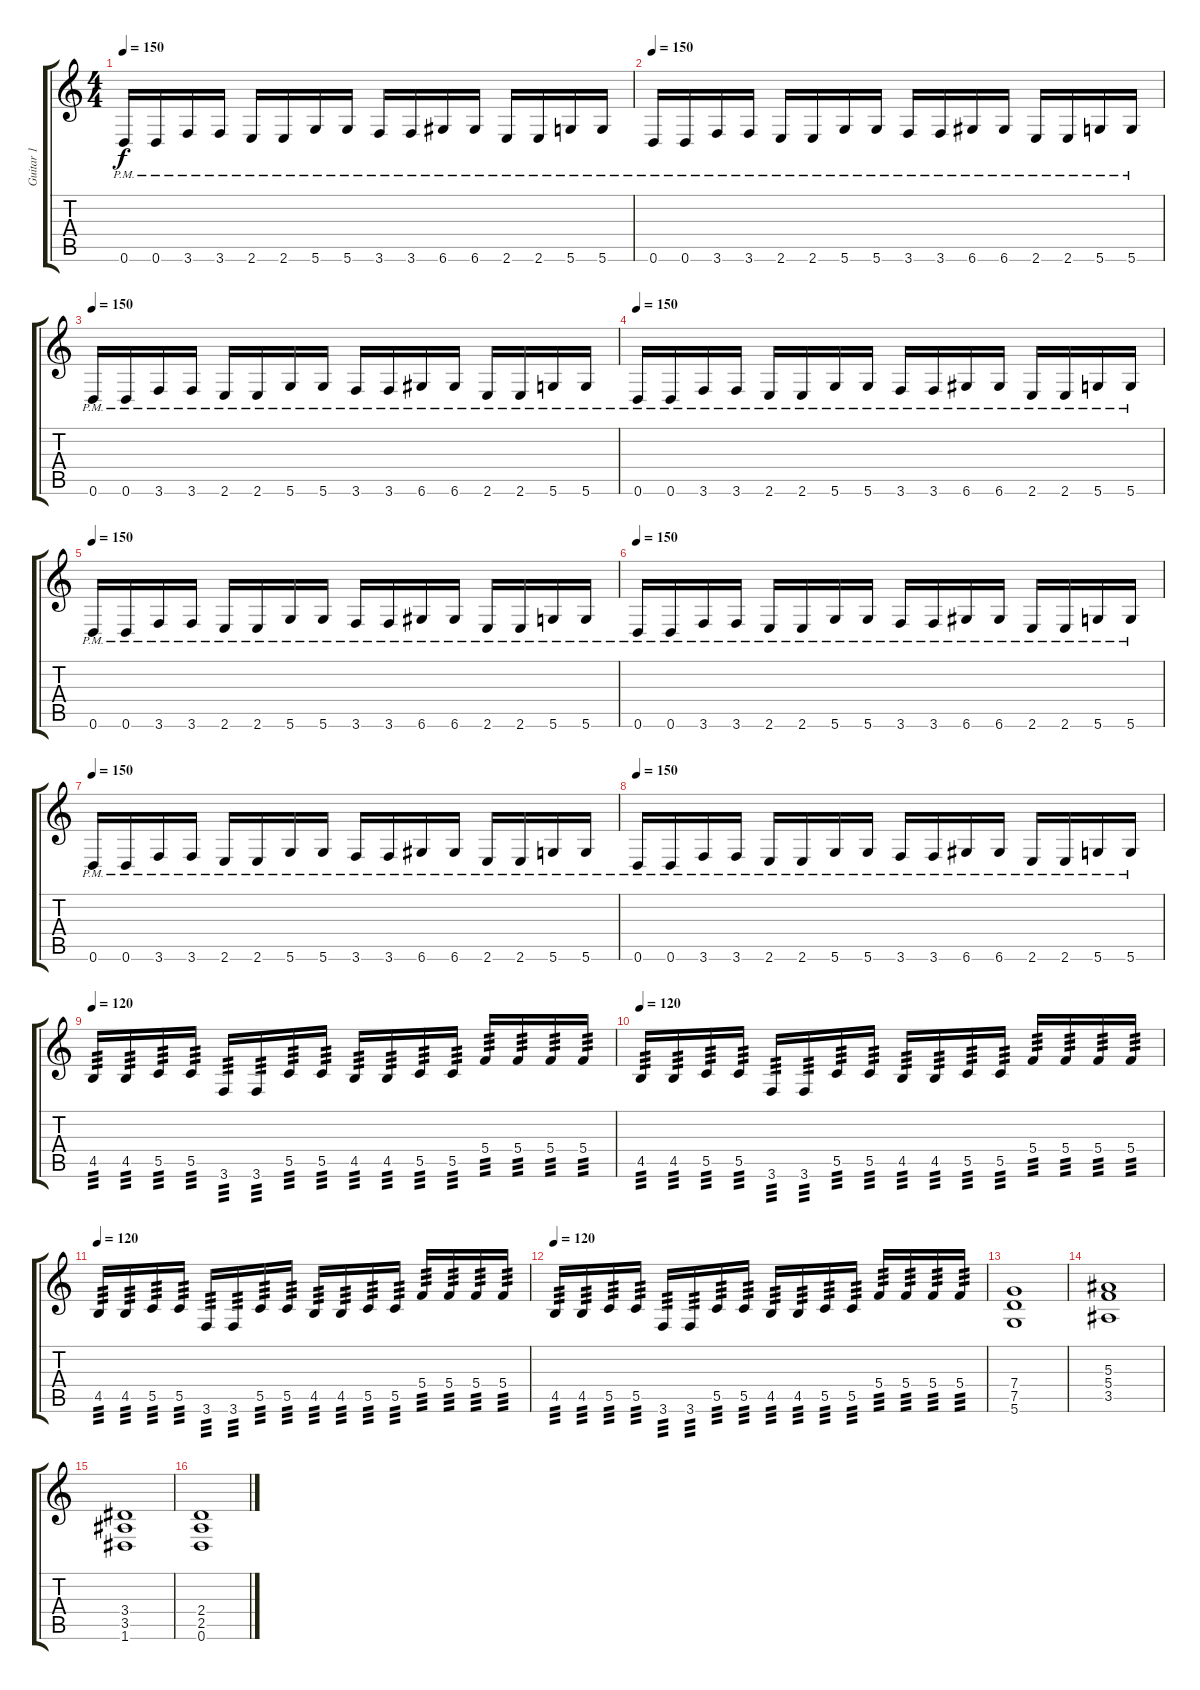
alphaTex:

\track ("Guitar 1" "Guitar 1") {instrument distortionguitar}
\staff {score tabs}
\tuning (D4 A3 F3 C3 G2 D2) {hide}
\ts (4 4)
\tempo 150
\clef g2
\ks c
0.6{pm}.16{dy f} 0.6{pm}.16 3.6{pm}.16 3.6{pm}.16 2.6{pm}.16 2.6{pm}.16 5.6{pm}.16 5.6{pm}.16 3.6{pm}.16 3.6{pm}.16 6.6{pm}.16 6.6{pm}.16 2.6{pm}.16 2.6{pm}.16 5.6{pm}.16 5.6{pm}.16 |
\tempo 150
0.6{pm}.16 0.6{pm}.16 3.6{pm}.16 3.6{pm}.16 2.6{pm}.16 2.6{pm}.16 5.6{pm}.16 5.6{pm}.16 3.6{pm}.16 3.6{pm}.16 6.6{pm}.16 6.6{pm}.16 2.6{pm}.16 2.6{pm}.16 5.6{pm}.16 5.6{pm}.16 |
\tempo 150
0.6{pm}.16 0.6{pm}.16 3.6{pm}.16 3.6{pm}.16 2.6{pm}.16 2.6{pm}.16 5.6{pm}.16 5.6{pm}.16 3.6{pm}.16 3.6{pm}.16 6.6{pm}.16 6.6{pm}.16 2.6{pm}.16 2.6{pm}.16 5.6{pm}.16 5.6{pm}.16 |
\tempo 150
0.6{pm}.16 0.6{pm}.16 3.6{pm}.16 3.6{pm}.16 2.6{pm}.16 2.6{pm}.16 5.6{pm}.16 5.6{pm}.16 3.6{pm}.16 3.6{pm}.16 6.6{pm}.16 6.6{pm}.16 2.6{pm}.16 2.6{pm}.16 5.6{pm}.16 5.6{pm}.16 |
\tempo 150
0.6{pm}.16 0.6{pm}.16 3.6{pm}.16 3.6{pm}.16 2.6{pm}.16 2.6{pm}.16 5.6{pm}.16 5.6{pm}.16 3.6{pm}.16 3.6{pm}.16 6.6{pm}.16 6.6{pm}.16 2.6{pm}.16 2.6{pm}.16 5.6{pm}.16 5.6{pm}.16 |
\tempo 150
0.6{pm}.16 0.6{pm}.16 3.6{pm}.16 3.6{pm}.16 2.6{pm}.16 2.6{pm}.16 5.6{pm}.16 5.6{pm}.16 3.6{pm}.16 3.6{pm}.16 6.6{pm}.16 6.6{pm}.16 2.6{pm}.16 2.6{pm}.16 5.6{pm}.16 5.6{pm}.16 |
\tempo 150
0.6{pm}.16 0.6{pm}.16 3.6{pm}.16 3.6{pm}.16 2.6{pm}.16 2.6{pm}.16 5.6{pm}.16 5.6{pm}.16 3.6{pm}.16 3.6{pm}.16 6.6{pm}.16 6.6{pm}.16 2.6{pm}.16 2.6{pm}.16 5.6{pm}.16 5.6{pm}.16 |
\tempo 150
0.6{pm}.16 0.6{pm}.16 3.6{pm}.16 3.6{pm}.16 2.6{pm}.16 2.6{pm}.16 5.6{pm}.16 5.6{pm}.16 3.6{pm}.16 3.6{pm}.16 6.6{pm}.16 6.6{pm}.16 2.6{pm}.16 2.6{pm}.16 5.6{pm}.16 5.6{pm}.16 |
\tempo 150
\tempo 120
4.5.16{tp 3} 4.5.16{tp 3} 5.5.16{tp 3} 5.5.16{tp 3} 3.6.16{tp 3} 3.6.16{tp 3} 5.5.16{tp 3} 5.5.16{tp 3} 4.5.16{tp 3} 4.5.16{tp 3} 5.5.16{tp 3} 5.5.16{tp 3} 5.4.16{tp 3} 5.4.16{tp 3} 5.4.16{tp 3} 5.4.16{tp 3} |
\tempo 120
4.5.16{tp 3} 4.5.16{tp 3} 5.5.16{tp 3} 5.5.16{tp 3} 3.6.16{tp 3} 3.6.16{tp 3} 5.5.16{tp 3} 5.5.16{tp 3} 4.5.16{tp 3} 4.5.16{tp 3} 5.5.16{tp 3} 5.5.16{tp 3} 5.4.16{tp 3} 5.4.16{tp 3} 5.4.16{tp 3} 5.4.16{tp 3} |
\tempo 120
4.5.16{tp 3} 4.5.16{tp 3} 5.5.16{tp 3} 5.5.16{tp 3} 3.6.16{tp 3} 3.6.16{tp 3} 5.5.16{tp 3} 5.5.16{tp 3} 4.5.16{tp 3} 4.5.16{tp 3} 5.5.16{tp 3} 5.5.16{tp 3} 5.4.16{tp 3} 5.4.16{tp 3} 5.4.16{tp 3} 5.4.16{tp 3} |
\tempo 120
4.5.16{tp 3} 4.5.16{tp 3} 5.5.16{tp 3} 5.5.16{tp 3} 3.6.16{tp 3} 3.6.16{tp 3} 5.5.16{tp 3} 5.5.16{tp 3} 4.5.16{tp 3} 4.5.16{tp 3} 5.5.16{tp 3} 5.5.16{tp 3} 5.4.16{tp 3} 5.4.16{tp 3} 5.4.16{tp 3} 5.4.16{tp 3} |
(7.4 7.5 5.6).1 |
(5.3 5.4 3.5).1 |
(3.4 3.5 1.6).1 |
(2.4 2.5 0.6).1
